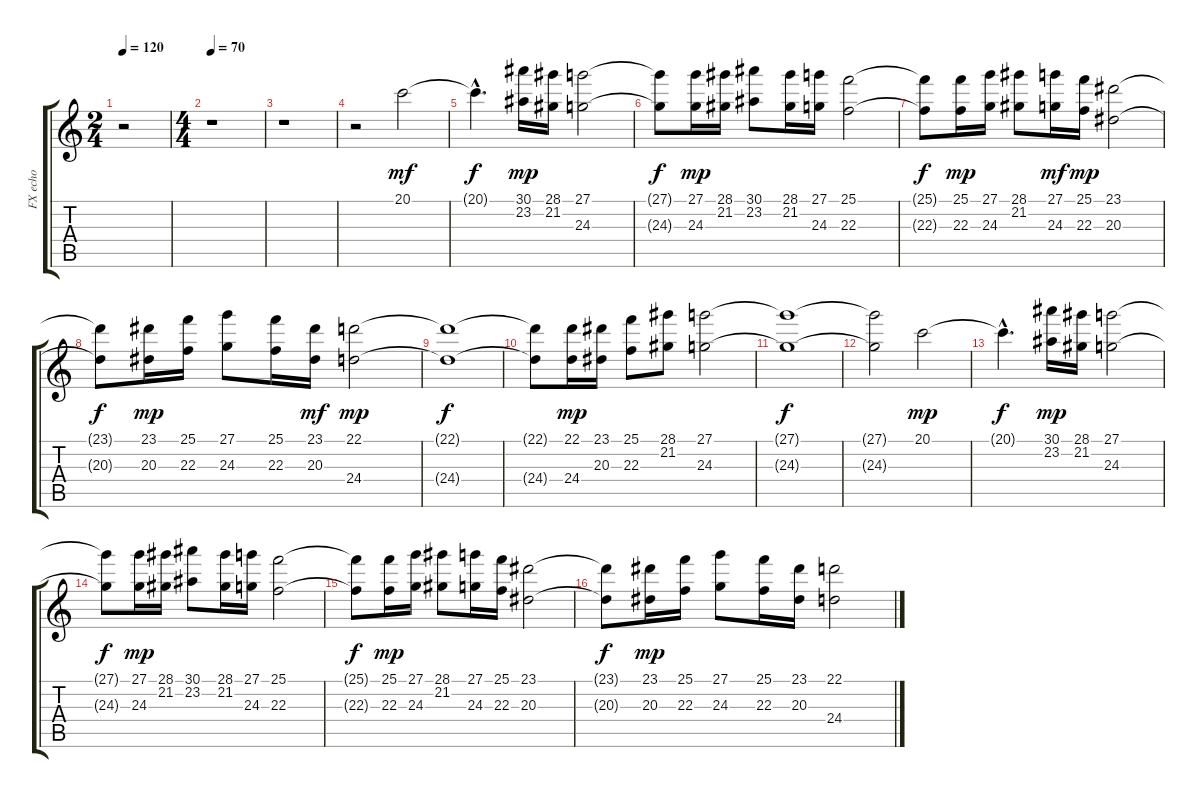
\track ("FX echo" "FX echo") {instrument fx3crystal}
\staff {score tabs}
\tuning (E4 B3 G3 D3 A2 E2) {hide}
\ts (2 4)
\tempo 120
\clef g2
\ks c
r.2{dy mf instrument fx3crystal} |
\ts (4 4)
\tempo 70
r.1 |
r.1 |
r.2 20.1.2 |
20.1{hac t}.4{d dy f} (30.1 23.2).16{dy mp} (28.1 21.2).16 (27.1 24.3).2 |
(27.1{t} 24.3{t}).8{dy f} (27.1 24.3).16{dy mp} (28.1 21.2).16 (30.1 23.2).8 (28.1 21.2).16 (27.1 24.3).16 (25.1 22.3).2 |
(25.1{t} 22.3{t}).8{dy f} (25.1 22.3).16{dy mp} (27.1 24.3).16 (28.1 21.2).8 (27.1 24.3).16{dy mf} (25.1 22.3).16{dy mp} (23.1 20.3).2 |
(23.1{t} 20.3{t}).8{dy f} (23.1 20.3).16{dy mp} (25.1 22.3).16 (27.1 24.3).8 (25.1 22.3).16 (23.1 20.3).16{dy mf} (22.1 24.4).2{dy mp} |
(22.1{t} 24.4{t}).1{dy f} |
(22.1{t} 24.4{t}).8 (22.1 24.4).16{dy mp} (23.1 20.3).16 (25.1 22.3).8 (28.1 21.2).8 (27.1 24.3).2 |
(27.1{t} 24.3{t}).1{dy f} |
(27.1{t} 24.3{t}).2 20.1.2{dy mp} |
20.1{hac t}.4{d dy f} (30.1 23.2).16{dy mp} (28.1 21.2).16 (27.1 24.3).2 |
(27.1{t} 24.3{t}).8{dy f} (27.1 24.3).16{dy mp} (28.1 21.2).16 (30.1 23.2).8 (28.1 21.2).16 (27.1 24.3).16 (25.1 22.3).2 |
(25.1{t} 22.3{t}).8{dy f} (25.1 22.3).16{dy mp} (27.1 24.3).16 (28.1 21.2).8 (27.1 24.3).16 (25.1 22.3).16 (23.1 20.3).2 |
(23.1{t} 20.3{t}).8{dy f} (23.1 20.3).16{dy mp} (25.1 22.3).16 (27.1 24.3).8 (25.1 22.3).16 (23.1 20.3).16 (22.1 24.4).2
